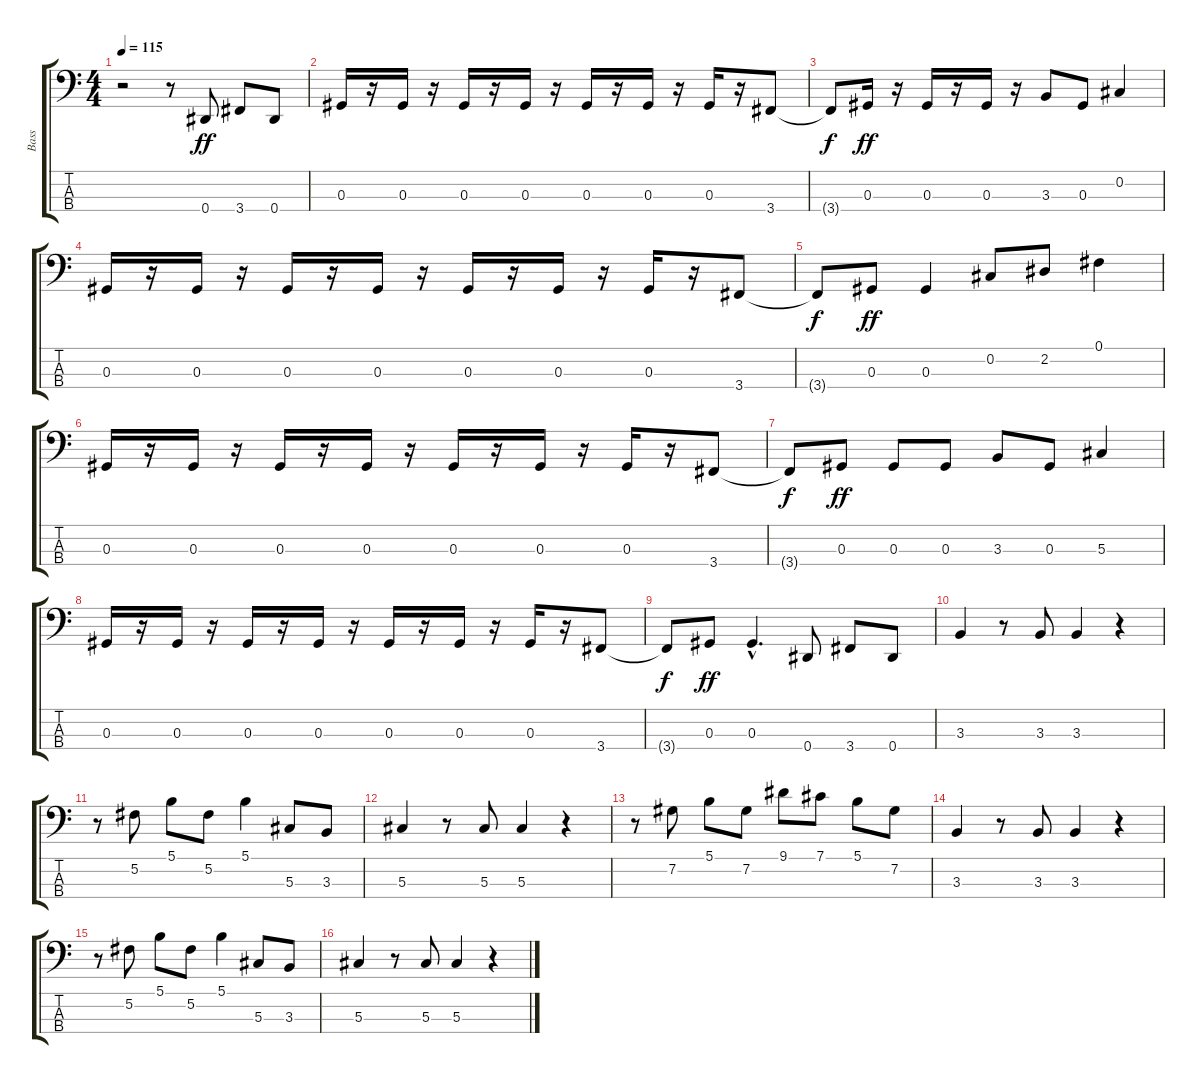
\track ("Bass" "Bass") {instrument electricbasspick}
\staff {score tabs}
\tuning (Gb2 Db2 Ab1 Eb1) {hide}
\ts (4 4)
\tempo 115
\clef f4
\ks c
r.2{dy ff} r.8 0.4.8 3.4.8 0.4.8 |
0.3.16 r.16 0.3.16 r.16 0.3.16 r.16 0.3.16 r.16 0.3.16 r.16 0.3.16 r.16 0.3.16 r.16 3.4.8 |
3.4{t}.8{dy f} 0.3.16{dy ff} r.16 0.3.16 r.16 0.3.16 r.16 3.3.8 0.3.8 0.2.4 |
0.3.16 r.16 0.3.16 r.16 0.3.16 r.16 0.3.16 r.16 0.3.16 r.16 0.3.16 r.16 0.3.16 r.16 3.4.8 |
3.4{t}.8{dy f} 0.3.8{dy ff} 0.3.4 0.2.8 2.2.8 0.1.4 |
0.3.16 r.16 0.3.16 r.16 0.3.16 r.16 0.3.16 r.16 0.3.16 r.16 0.3.16 r.16 0.3.16 r.16 3.4.8 |
3.4{t}.8{dy f} 0.3.8{dy ff} 0.3.8 0.3.8 3.3.8 0.3.8 5.3.4 |
0.3.16 r.16 0.3.16 r.16 0.3.16 r.16 0.3.16 r.16 0.3.16 r.16 0.3.16 r.16 0.3.16 r.16 3.4.8 |
3.4{t}.8{dy f} 0.3.8{dy ff} 0.3{hac}.4{d} 0.4.8 3.4.8 0.4.8 |
3.3.4 r.8 3.3.8 3.3.4 r.4 |
r.8 5.2.8 5.1.8 5.2.8 5.1.4 5.3.8 3.3.8 |
5.3.4 r.8 5.3.8 5.3.4 r.4 |
r.8 7.2.8 5.1.8 7.2.8 9.1.8 7.1.8 5.1.8 7.2.8 |
3.3.4 r.8 3.3.8 3.3.4 r.4 |
r.8 5.2.8 5.1.8 5.2.8 5.1.4 5.3.8 3.3.8 |
5.3.4 r.8 5.3.8 5.3.4 r.4
